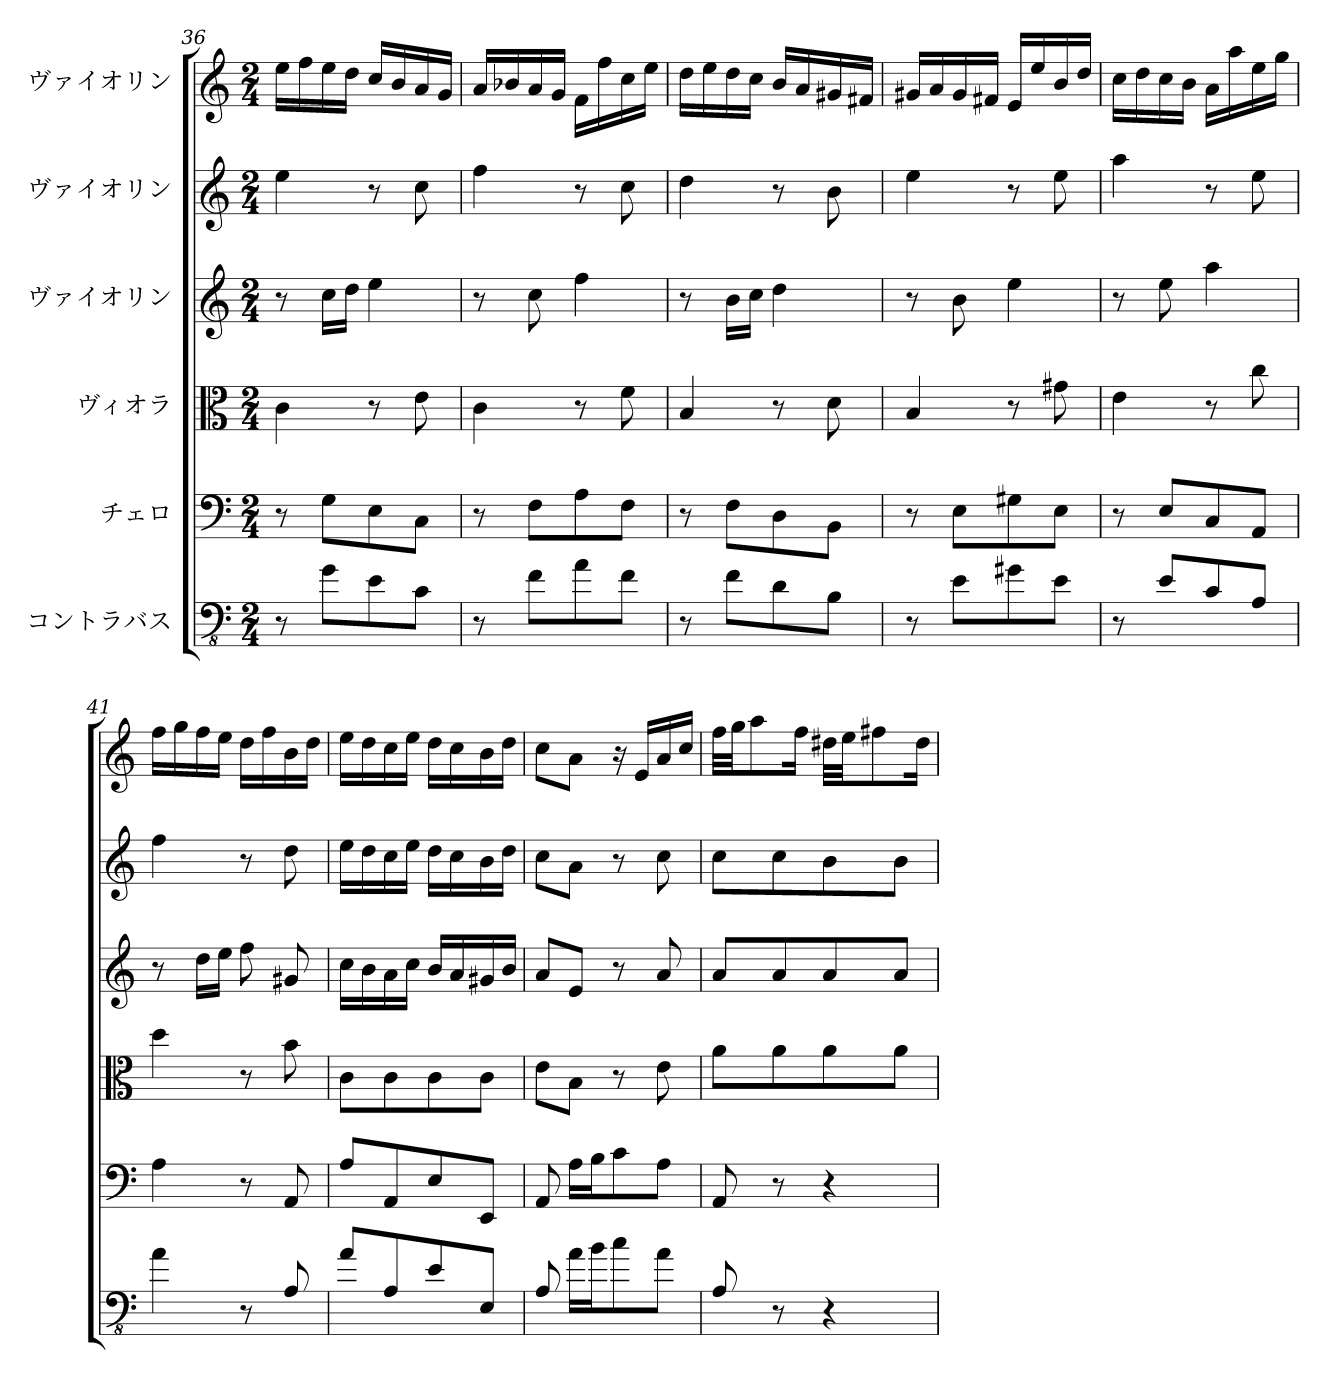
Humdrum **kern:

**kern	**kern	**kern	**kern	**kern	**kern
*part6	*part5	*part4	*part3	*part2	*part1
*staff6	*staff5	*staff4	*staff3	*staff2	*staff1
*I"コントラバス	*I"チェロ	*I"ヴィオラ	*I"ヴァイオリン	*I"ヴァイオリン	*I"ヴァイオリン
*clefFv4	*clefF4	*clefC3	*clefG2	*clefG2	*clefG2
*ITrd7c12	*	*	*	*	*
*k[]	*k[]	*k[]	*k[]	*k[]	*k[]
*M2/4	*M2/4	*M2/4	*M2/4	*M2/4	*M2/4
=36	=36	=36	=36	=36	=36
8r	8r	4c\	8r	4ee\	16ee\LL
.	.	.	.	.	16ff\
8GG\L	8G\L	.	16cc\LL	.	16ee\
.	.	.	16dd\JJ	.	16dd\JJ
8EE\	8E\	8r	4ee\	8r	16cc/LL
.	.	.	.	.	16b/
8CC\J	8C\J	8e\	.	8cc\	16a/
.	.	.	.	.	16g/JJ
=37	=37	=37	=37	=37	=37
8r	8r	4c\	8r	4ff\	16a/LL
.	.	.	.	.	16b-X/
8FF\L	8F\L	.	8cc\	.	16a/
.	.	.	.	.	16g/JJ
8AA\	8A\	8r	4ff\	8r	16f\LL
.	.	.	.	.	16ff\
8FF\J	8F\J	8f\	.	8cc\	16cc\
.	.	.	.	.	16ee\JJ
=38	=38	=38	=38	=38	=38
8r	8r	4B/	8r	4dd\	16dd\LL
.	.	.	.	.	16ee\
8FF\L	8F\L	.	16b\LL	.	16dd\
.	.	.	16cc\JJ	.	16cc\JJ
8DD\	8D\	8r	4dd\	8r	16b/LL
.	.	.	.	.	16a/
8BBB\J	8BB\J	8d\	.	8b\	16g#X/
.	.	.	.	.	16f#X/JJ
!!LO:LB:g=z
=39	=39	=39	=39	=39	=39
8r	8r	4B/	8r	4ee\	16g#X/LL
.	.	.	.	.	16a/
8EE\L	8E\L	.	8b\	.	16g#/
.	.	.	.	.	16f#X/JJ
8GG#X\	8G#X\	8r	4ee\	8r	16e/LL
.	.	.	.	.	16ee/
8EE\J	8E\J	8g#X\	.	8ee\	16b/
.	.	.	.	.	16dd/JJ
=40	=40	=40	=40	=40	=40
8r	8r	4e\	8r	4aa\	16cc\LL
.	.	.	.	.	16dd\
8EE/L	8E/L	.	8ee\	.	16cc\
.	.	.	.	.	16b\JJ
8CC/	8C/	8r	4aa\	8r	16a\LL
.	.	.	.	.	16aa\
8AAA/J	8AA/J	8cc\	.	8ee\	16ee\
.	.	.	.	.	16gg\JJ
=41	=41	=41	=41	=41	=41
4AA\	4A\	4dd\	8r	4ff\	16ff\LL
.	.	.	.	.	16gg\
.	.	.	16dd\LL	.	16ff\
.	.	.	16ee\JJ	.	16ee\JJ
8r	8r	8r	8ff\	8r	16dd\LL
.	.	.	.	.	16ff\
8AAA/	8AA/	8b\	8g#X/	8dd\	16b\
.	.	.	.	.	16dd\JJ
=42	=42	=42	=42	=42	=42
8AA/L	8A/L	8c\L	16cc\LL	16ee\LL	16ee\LL
.	.	.	16b\	16dd\	16dd\
8AAA/	8AA/	8c\	16a\	16cc\	16cc\
.	.	.	16cc\JJ	16ee\JJ	16ee\JJ
8EE/	8E/	8c\	16b/LL	16dd\LL	16dd\LL
.	.	.	16a/	16cc\	16cc\
8EEE/J	8EE/J	8c\J	16g#X/	16b\	16b\
.	.	.	16b/JJ	16dd\JJ	16dd\JJ
=43	=43	=43	=43	=43	=43
8AAA/	8AA/	8e\L	8a/L	8cc\L	8cc\L
16AA\LL	16A\LL	8B\J	8e/J	8a\J	8a\J
16BB\J	16B\J	.	.	.	.
8C\	8c\	8r	8r	8r	16r
.	.	.	.	.	16e/LL
8AA\J	8A\J	8e\	8a/	8cc\	16a/
.	.	.	.	.	16cc/JJ
!!LO:PB:g=z
=44	=44	=44	=44	=44	=44
8AAA/	8AA/	8a\L	8a/L	8cc\L	32ff\LLL
.	.	.	.	.	32gg\JJ
.	.	.	.	.	8aa\
8r	8r	8a\	8a/	8cc\	.
.	.	.	.	.	16ff\Jk
4r	4r	8a\	8a/	8b\	32dd#X\LLL
.	.	.	.	.	32ee\JJ
.	.	.	.	.	8ff#X\
.	.	8a\J	8a/J	8b\J	.
.	.	.	.	.	16dd#\Jk
=	=	=	=	=	=
*-	*-	*-	*-	*-	*-
